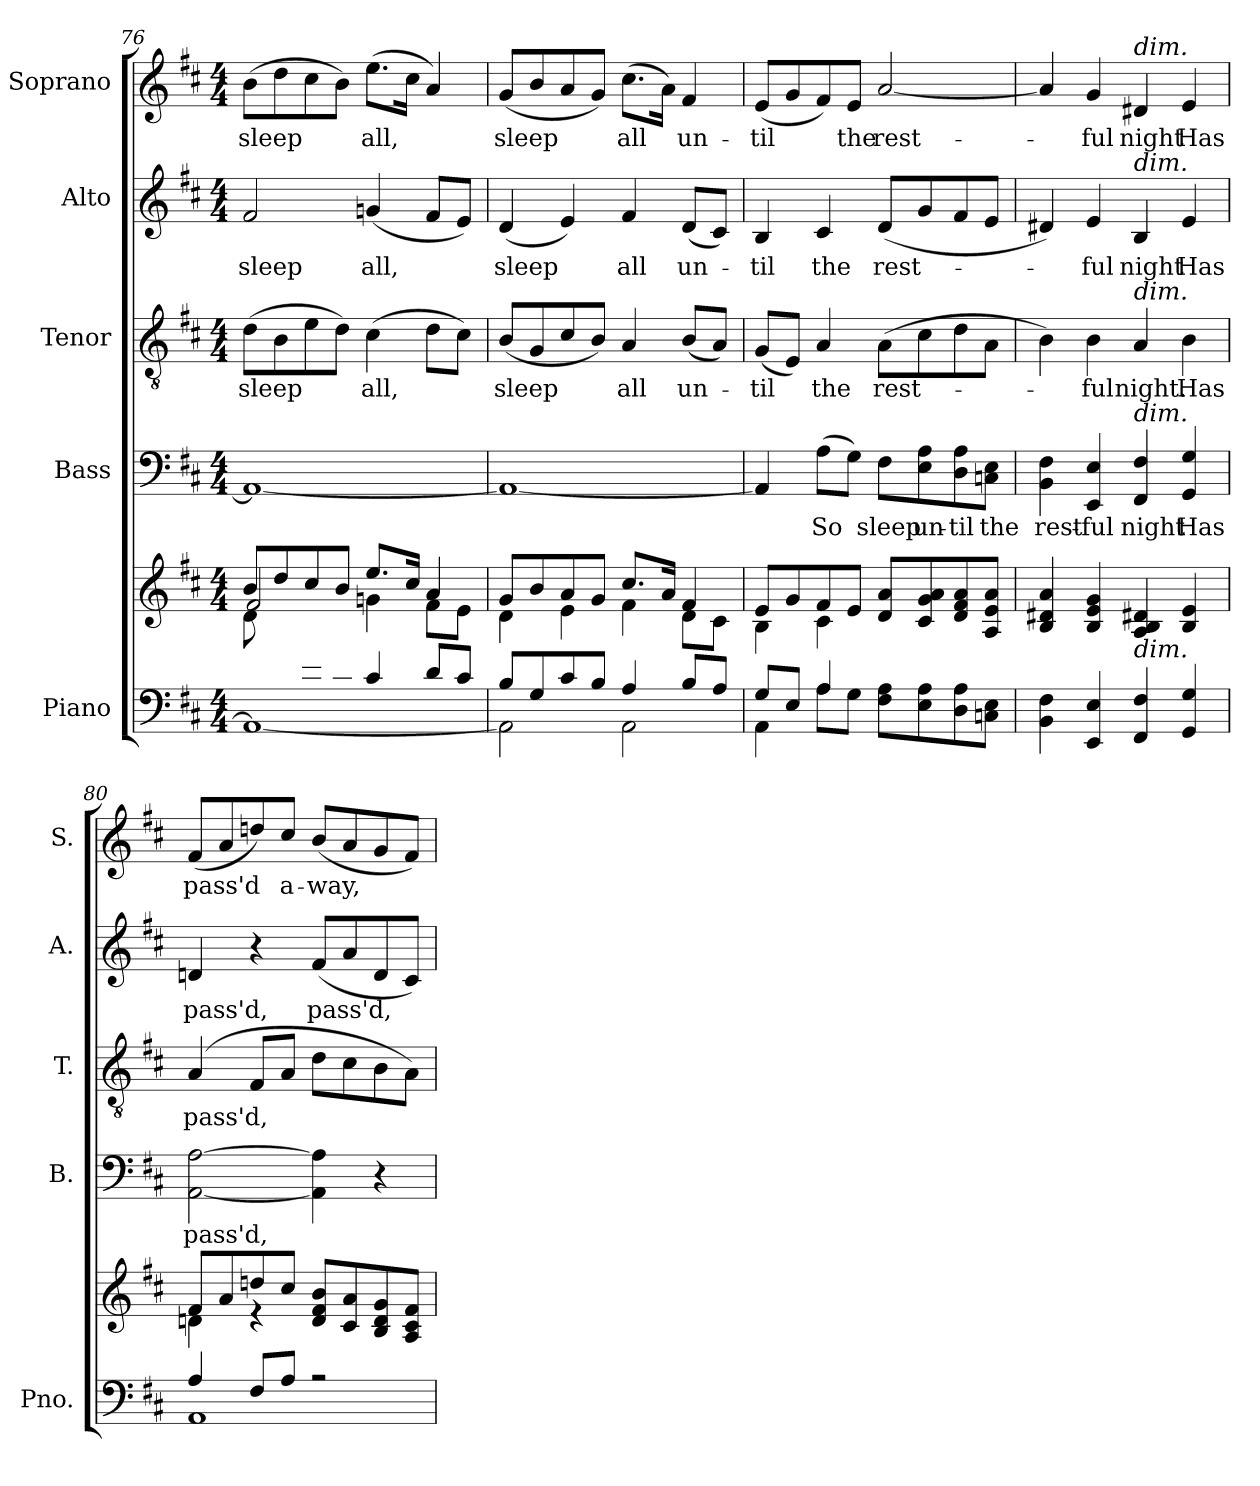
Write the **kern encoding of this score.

**kern	**kern	**kern	**text	**kern	**text	**kern	**text	**kern	**text
*part5	*part5	*part4	*part4	*part3	*part3	*part2	*part2	*part1	*part1
*staff6	*staff5	*staff4	*staff4	*staff3	*staff3	*staff2	*staff2	*staff1	*staff1
*I"Piano	*	*I"Bass	*	*I"Tenor	*	*I"Alto	*	*I"Soprano	*
*I'Pno.	*	*I'B.	*	*I'T.	*	*I'A.	*	*I'S.	*
*clefF4	*clefG2	*clefF4	*	*clefGv2	*	*clefG2	*	*clefG2	*
*	*	*	*	*ITrd7c12	*	*	*	*	*
*k[f#c#]	*k[f#c#]	*k[f#c#]	*	*k[f#c#]	*	*k[f#c#]	*	*k[f#c#]	*
*D:	*D:	*D:	*	*D:	*	*D:	*	*D:	*
*M4/4	*M4/4	*M4/4	*	*M4/4	*	*M4/4	*	*M4/4	*
=76	=76	=76	=76	=76	=76	=76	=76	=76	=76
*^	*^	*	*	*	*	*	*	*	*
*	*	*	*^	*	*	*	*	*	*	*	*
!	!	!	!	!	!	!	!	!LO:LY:b:color=#000000	!	!	!	!
!	!	!	!	!	!	!	!	!	!	!LO:LY:b:color=#000000	!	!
!	!	!	!	!	!	!	!	!	!	!	!	!LO:LY:b:color=#000000
8ryy	1AAi_<	8bi/L	2f#i/	8di\L	1AAi_<	.	(8Di\L	sleep	2f#i/	sleep	(8bi\L	sleep
8Bi/	.	8ddi/	.	2..ryy	.	.	8BBi\	.	.	.	8ddi\	.
8ei/	.	8cc#i/	.	.	.	.	8Ei\	.	.	.	8cc#i\	.
8di/J	.	8bi/J	.	.	.	.	8Di\J)	.	.	.	8bi\J)	.
!	!	!	!	!	!	!	!	!LO:LY:b:color=#000000	!	!	!	!
!	!	!	!	!	!	!	!	!	!	!LO:LY:b:color=#000000	!	!
!	!	!	!	!	!	!	!	!	!	!	!	!LO:LY:b:color=#000000
4c#i/	.	8.eei/L	4gni\	.	.	.	(4C#i\	all,	(4gni/	all,	(8.eei\L	all,
.	.	16cc#i/Jk	.	.	.	.	.	.	.	.	16cc#i\Jk	.
8di/L	.	4ai/	8f#i\L	.	.	.	8Di\L	.	8f#i/L	.	4ai/)	.
8c#i/J	.	.	8ei\J	.	.	.	8C#i\J)	.	8ei/J)	.	.	.
*	*	*	*v	*v	*	*	*	*	*	*	*	*
!!LO:LB:g=z
=77	=77	=77	=77	=77	=77	=77	=77	=77	=77	=77	=77
!	!	!	!	!	!	!	!LO:LY:b:color=#000000	!	!	!	!
!	!	!	!	!	!	!	!	!	!LO:LY:b:color=#000000	!	!
!	!	!	!	!	!	!	!	!	!	!	!LO:LY:b:color=#000000
8Bi/L	2AAi\]	8gi/L	4di\	1AAi_<	.	(8BBi/L	sleep	(4di/	sleep	(8gi/L	sleep
8Gi/	.	8bi/	.	.	.	8GGi/	.	.	.	8bi/	.
8c#i/	.	8ai/	4ei\	.	.	8C#i/	.	4ei/)	.	8ai/	.
8Bi/J	.	8gi/J	.	.	.	8BBi/J)	.	.	.	8gi/J)	.
!	!	!	!	!	!	!	!LO:LY:b:color=#000000	!	!	!	!
!	!	!	!	!	!	!	!	!	!LO:LY:b:color=#000000	!	!
!	!	!	!	!	!	!	!	!	!	!	!LO:LY:b:color=#000000
4Ai/	2AAi\	8.cc#i/L	4f#i\	.	.	4AAi/	all	4f#i/	all	(8.cc#i\L	all
.	.	16ai/Jk	.	.	.	.	.	.	.	16ai\Jk)	.
!	!	!	!	!	!	!	!LO:LY:b:color=#000000	!	!	!	!
!	!	!	!	!	!	!	!	!	!LO:LY:b:color=#000000	!	!
!	!	!	!	!	!	!	!	!	!	!	!LO:LY:b:color=#000000
8Bi/L	.	4f#i/	8di\L	.	.	(8BBi/L	un-	(8di/L	un-	4f#i/	un-
8Ai/J	.	.	8c#i\J	.	.	8AAi/J)	.	8c#i/J)	.	.	.
=78	=78	=78	=78	=78	=78	=78	=78	=78	=78	=78	=78
!	!	!	!	!	!	!	!LO:LY:b:color=#000000	!	!	!	!
!	!	!	!	!	!	!	!	!	!LO:LY:b:color=#000000	!	!
!	!	!	!	!	!	!	!	!	!	!	!LO:LY:b:color=#000000
8Gi/L	4AAi\	8ei/L	4Bi\	4AAi/]	.	(8GGi/L	-til	4Bi/	-til	(8ei/L	-til
8Ei/J	.	8gi/	.	.	.	8EEi/J)	.	.	.	8gi/	.
!	!	!	!	!	!LO:LY:b:color=#000000	!	!	!	!	!	!
!	!	!	!	!	!	!	!LO:LY:b:color=#000000	!	!	!	!
!	!	!	!	!	!	!	!	!	!LO:LY:b:color=#000000	!	!
4Ai/	8Ai\L	8f#i/	4c#i\	(8Ai\L	So	4AAi/	the	4c#i/	the	8f#i/)	.
!	!	!	!	!	!	!	!	!	!	!	!LO:LY:b:color=#000000
.	8Gi\J	8ei/J	.	8Gi\J)	.	.	.	.	.	8ei/J	the
!	!	!	!	!	!LO:LY:b:color=#000000	!	!	!	!	!	!
!	!	!	!	!	!	!	!LO:LY:b:color=#000000	!	!	!	!
!	!	!	!	!	!	!	!	!	!LO:LY:b:color=#000000	!	!
!	!	!	!	!	!	!	!	!	!	!	!LO:LY:b:color=#000000
2ryy	8F#i\ 8AiL	8di/ 8aiL	2ryy	8F#i\L	sleep	(8AAi\L	rest-	(8di/L	rest-	[<2ai/	rest-
!	!	!	!	!	!LO:LY:b:color=#000000	!	!	!	!	!	!
.	8Ei\ 8Ai	8c#i/ 8gi 8ai	.	8Ei\ 8Ai	un-	8C#i\	.	8gi/	.	.	.
!	!	!	!	!	!LO:LY:b:color=#000000	!	!	!	!	!	!
.	8Di\ 8Ai	8di/ 8f#i 8ai	.	8Di\ 8Ai	-til	8Di\	.	8f#i/	.	.	.
!	!	!	!	!	!LO:LY:b:color=#000000	!	!	!	!	!	!
.	8Cni\ 8EiJ	8Ai/ 8ei 8aiJ	.	8Cni\ 8EiJ	the	8AAi\J	.	8ei/J	.	.	.
*v	*v	*	*	*	*	*	*	*	*	*	*
*	*v	*v	*	*	*	*	*	*	*	*
=79	=79	=79	=79	=79	=79	=79	=79	=79	=79
*^	*	*	*	*	*	*	*	*	*
!	!	!	!	!LO:LY:b:color=#000000	!	!	!	!	!	!
*v	*v	*	*	*	*	*	*	*	*	*
4BBi\ 4F#i	4Bi/ 4d#Xi 4ai	4BBi\ 4F#i	rest-	4BBi\)	.	4d#Xi/)	.	4ai/]	.
!	!	!	!LO:LY:b:color=#000000	!	!	!	!	!	!
!	!	!	!	!	!LO:LY:b:color=#000000	!	!	!	!
!	!	!	!	!	!	!	!LO:LY:b:color=#000000	!	!
!	!	!	!	!	!	!	!	!	!LO:LY:b:color=#000000
4EEi/ 4Ei	4Bi/ 4ei 4gi	4EEi/ 4Ei	-ful	4BBi\	-ful	4ei/	-ful	4gi/	-ful
!	!	!	!LO:LY:b:color=#000000	!	!	!	!	!	!
!	!	!	!	!	!LO:LY:b:color=#000000	!	!	!	!
!	!	!	!	!	!	!	!LO:LY:b:color=#000000	!	!
!	!	!	!	!	!	!	!	!LO:TX:a:i:t=dim.	!
!	!	!	!	!	!	!LO:TX:a:i:t=dim.	!	!	!
!	!	!	!	!LO:TX:a:i:t=dim.	!	!	!	!	!
!	!	!LO:TX:a:i:t=dim.	!	!	!	!	!	!	!
!	!LO:TX:b:i:t=dim.	!	!	!	!	!	!	!	!
!	!	!	!	!	!	!	!	!	!LO:LY:b:color=#000000
4FF#i/ 4F#i	4Ai/ 4Bi 4d#Xi	4FF#i/ 4F#i	night	4AAi/	night.	4Bi/	night	4d#Xi/	night
!	!	!	!LO:LY:b:color=#000000	!	!	!	!	!	!
!	!	!	!	!	!LO:LY:b:color=#000000	!	!	!	!
!	!	!	!	!	!	!	!LO:LY:b:color=#000000	!	!
!	!	!	!	!	!	!	!	!	!LO:LY:b:color=#000000
4GGi/ 4Gi	4Bi/ 4ei	4GGi/ 4Gi	Has	4BBi\	Has	4ei/	Has	4ei/	Has
!!LO:PB:g=z
=80	=80	=80	=80	=80	=80	=80	=80	=80	=80
*^	*^	*	*	*	*	*	*	*	*
!	!	!	!	!	!LO:LY:b:color=#000000	!	!	!	!	!	!
!	!	!	!	!	!	!	!LO:LY:b:color=#000000	!	!	!	!
!	!	!	!	!	!	!	!	!	!LO:LY:b:color=#000000	!	!
!	!	!	!	!	!	!	!	!	!	!	!LO:LY:b:color=#000000
4Ai/	1AAi	8f#i/L	4dni\	[<2AAi\ [>2Ai	pass'd,	(4AAi/	pass'd,	4dni/	pass'd,	(8f#i/L	pass'd
.	.	8ai/	.	.	.	.	.	.	.	8ai/	.
8F#i/L	.	8ddni/	4r	.	.	8FF#i/L	.	4r	.	8ddni/)	.
!	!	!	!	!	!	!	!	!	!	!	!LO:LY:b:color=#000000
8Ai/J	.	8cc#i/J	.	.	.	8AAi/J	.	.	.	8cc#i/J	a-
!	!	!	!	!	!	!	!	!	!LO:LY:b:color=#000000	!	!
!	!	!	!	!	!	!	!	!	!	!	!LO:LY:b:color=#000000
2r	.	2ryy	8di/ 8f#i 8biL	4AAi\] 4Ai]	.	8Di\L	.	(8f#i/L	pass'd,	(8bi/L	-way,
.	.	.	8c#i/ 8ai	.	.	8C#i\	.	8ai/	.	8ai/	.
.	.	.	8Bi/ 8di 8gi	4r	.	8BBi\	.	8di/	.	8gi/	.
.	.	.	8Ai/ 8c#i 8f#iJ	.	.	8AAi\J)	.	8c#i/J)	.	8f#i/J)	.
*v	*v	*	*	*	*	*	*	*	*	*	*
*	*v	*v	*	*	*	*	*	*	*	*
=	=	=	=	=	=	=	=	=	=
*-	*-	*-	*-	*-	*-	*-	*-	*-	*-
